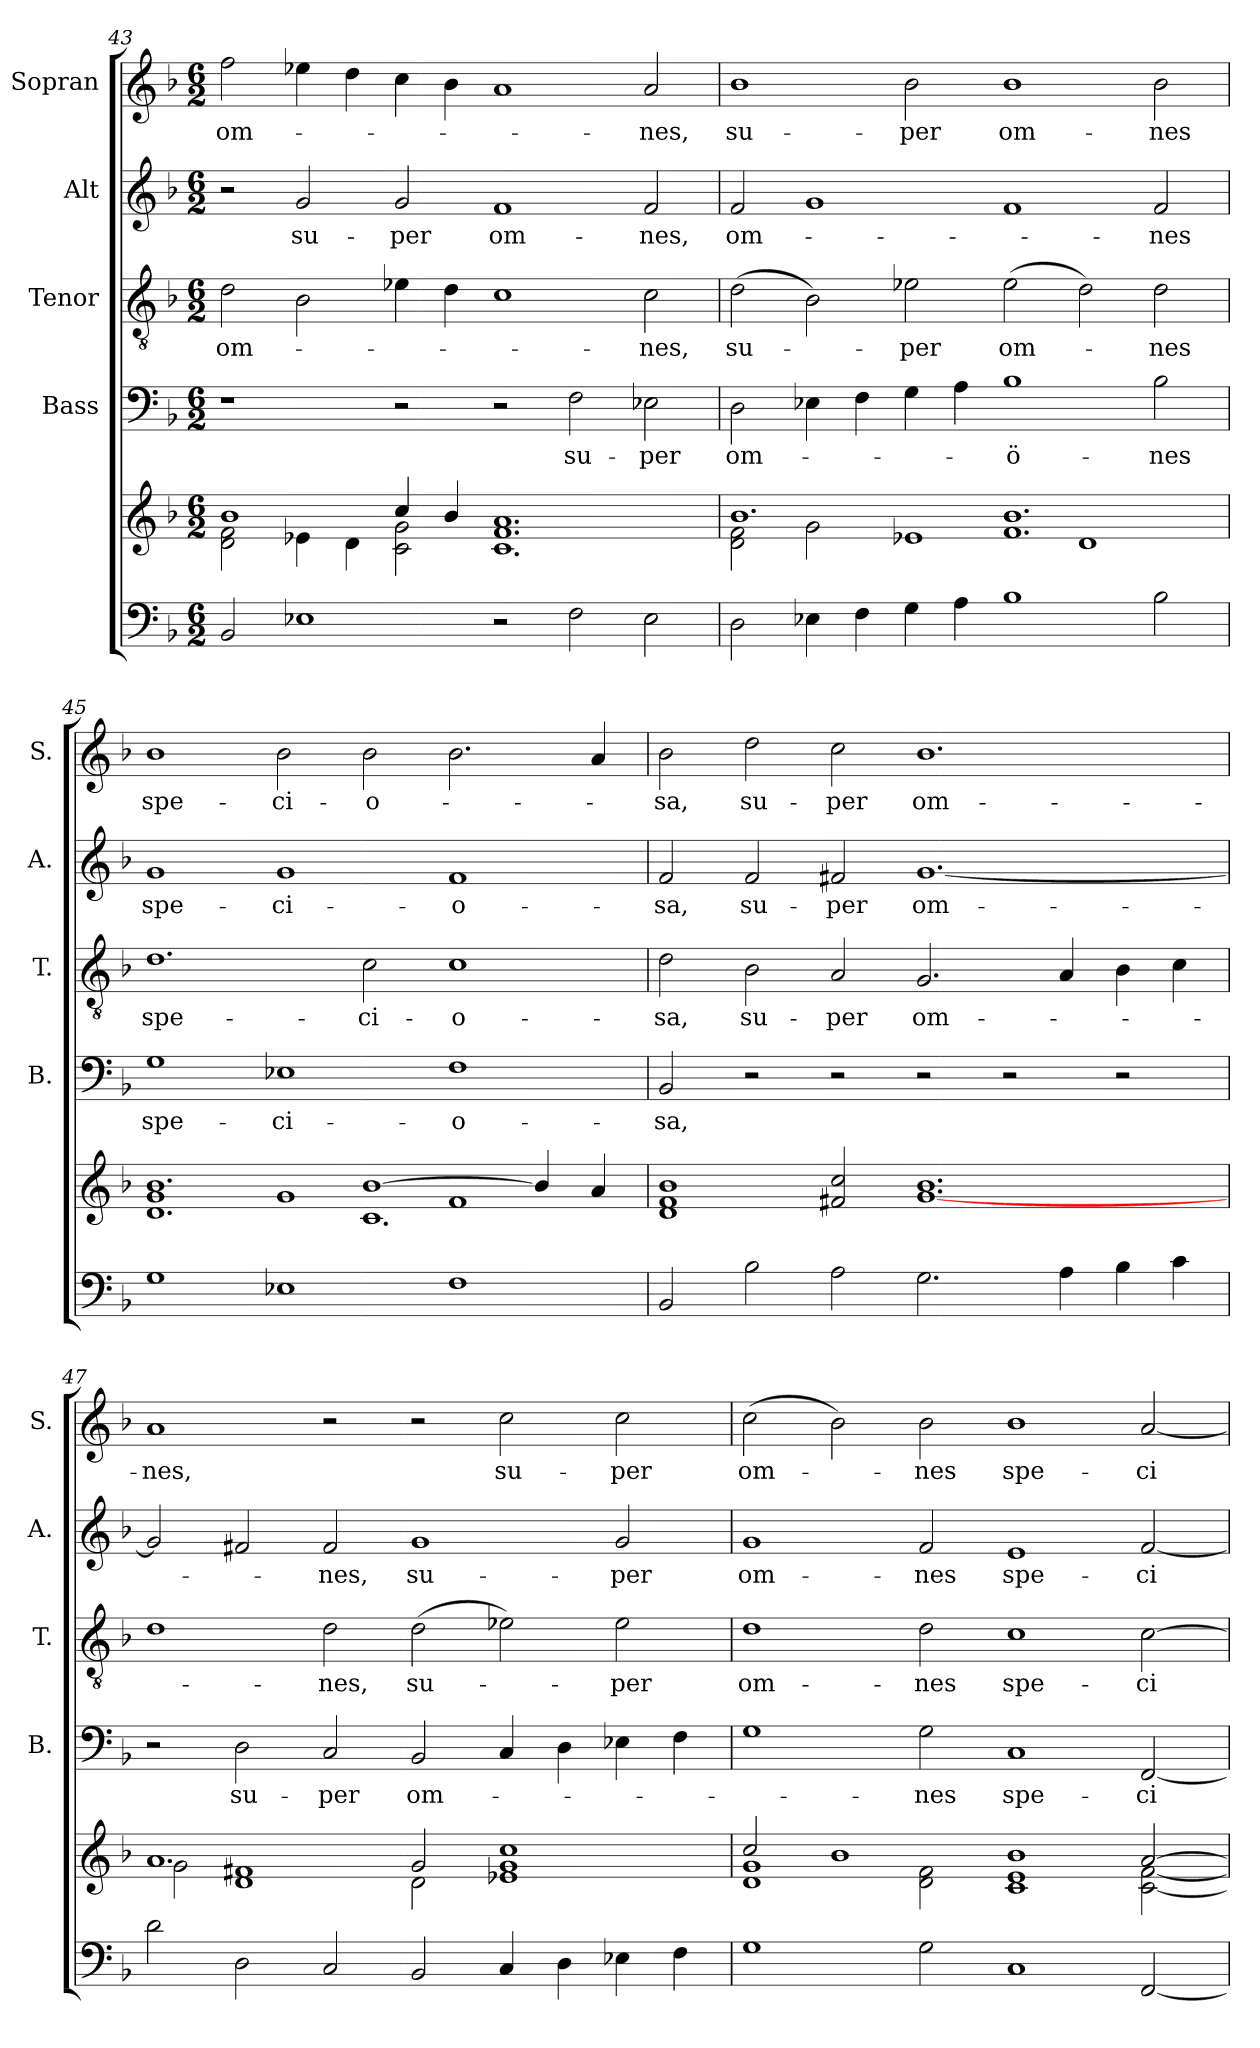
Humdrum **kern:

**kern	**kern	**kern	**text	**kern	**text	**kern	**text	**kern	**text
*part5	*part5	*part4	*part4	*part3	*part3	*part2	*part2	*part1	*part1
*staff6	*staff5	*staff4	*staff4	*staff3	*staff3	*staff2	*staff2	*staff1	*staff1
*	*	*I"Bass	*	*I"Tenor	*	*I"Alt	*	*I"Sopran	*
*	*	*I'B.	*	*I'T.	*	*I'A.	*	*I'S.	*
*clefF4	*clefG2	*clefF4	*	*clefGv2	*	*clefG2	*	*clefG2	*
*k[b-]	*k[b-]	*k[b-]	*	*k[b-]	*	*k[b-]	*	*k[b-]	*
*F:	*F:	*F:	*	*F:	*	*F:	*	*F:	*
*M6/2	*M6/2	*M6/2	*	*M6/2	*	*M6/2	*	*M6/2	*
=43	=43	=43	=43	=43	=43	=43	=43	=43	=43
*	*^	*	*	*	*	*	*	*	*
!	!	!	!	!	!	!LO:LY:b	!	!	!	!LO:LY:b
2BB-/	1b-	2d\ 2f\	1r	.	2d\	om-	2r	.	2ff\	om-
!	!	!	!	!	!	!	!	!LO:LY:b	!	!
1E-X	.	4e-X\	.	.	2B-\	.	2g/	su-	4ee-X\	.
.	.	4d\	.	.	.	.	.	.	4dd\	.
!	!	!	!	!	!	!	!	!LO:LY:b	!	!
.	4cc/	2c\ 2g\	2r	.	4e-X\	.	2g/	-per	4cc\	.
.	4b-/	.	.	.	4d\	.	.	.	4b-\	.
!	!	!	!	!	!	!	!	!LO:LY:b	!	!
2r	1.a	1.c 1.f	2r	.	1c	.	1f	om-	1a	.
!	!	!	!	!LO:LY:b	!	!	!	!	!	!
2F\	.	.	2F\	su-	.	.	.	.	.	.
!	!	!	!	!LO:LY:b	!	!LO:LY:b	!	!LO:LY:b	!	!LO:LY:b
2E-\	.	.	2E-X\	-per	2c\	-nes,	2f/	-nes,	2a/	-nes,
!!LO:LB:g=z
=44	=44	=44	=44	=44	=44	=44	=44	=44	=44	=44
!	!	!	!	!LO:LY:b	!	!LO:LY:b	!	!LO:LY:b	!	!LO:LY:b
2D\	1.b-	2d\ 2f\	2D\	om-	(>2d\	su-	2f/	om-	1b-	su-
4E-X\	.	2g\	4E-X\	.	2B-\)	.	1g	.	.	.
4F\	.	.	4F\	.	.	.	.	.	.	.
!	!	!	!	!	!	!LO:LY:b	!	!	!	!LO:LY:b
4G\	.	1e-X	4G\	.	2e-X\	-per	.	.	2b-\	-per
4A\	.	.	4A\	.	.	.	.	.	.	.
!	!	!	!	!LO:LY:b	!	!LO:LY:b	!	!	!	!LO:LY:b
1B-	1.f 1.b-	.	1B-	-ö-	(>2e-\	om-	1f	.	1b-	om-
.	.	1d	.	.	2d\)	.	.	.	.	.
!	!	!	!	!LO:LY:b	!	!LO:LY:b	!	!LO:LY:b	!	!LO:LY:b
2B-\	.	.	2B-\	-nes	2d\	-nes	2f/	-nes	2b-\	-nes
=45	=45	=45	=45	=45	=45	=45	=45	=45	=45	=45
*	*	*^	*	*	*	*	*	*	*	*
!	!	!	!	!	!LO:LY:b	!	!LO:LY:b	!	!LO:LY:b	!	!LO:LY:b
1G	1.b-	1.d	1g	1G	spe-	1.d	spe-	1g	spe-	1b-	spe-
!	!	!	!	!	!LO:LY:b	!	!	!	!LO:LY:b	!	!LO:LY:b
1E-X	.	.	1g	1E-X	-ci-	.	.	1g	-ci-	2b-\	-ci-
!	!	!	!	!	!	!	!LO:LY:b	!	!	!	!LO:LY:b
.	[>1b-	1.c	.	.	.	2c\	-ci-	.	.	2b-\	-o-
!	!	!	!	!	!LO:LY:b	!	!LO:LY:b	!	!LO:LY:b	!	!
1F	.	.	1f	1F	-o-	1c	-o-	1f	-o-	2.b-\	.
.	4b-/]	.	.	.	.	.	.	.	.	.	.
.	4a/	.	.	.	.	.	.	.	.	4a/	.
*	*v	*v	*v	*	*	*	*	*	*	*	*
=46	=46	=46	=46	=46	=46	=46	=46	=46	=46
!	!	!	!LO:LY:b	!	!LO:LY:b	!	!LO:LY:b	!	!LO:LY:b
2BB-/	1d 1f 1b-	2BB-/	-sa,	2d\	-sa,	2f/	-sa,	2b-\	-sa,
!	!	!	!	!	!LO:LY:b	!	!LO:LY:b	!	!LO:LY:b
2B-\	.	2r	.	2B-\	su-	2f/	su-	2dd\	su-
!	!	!	!	!	!LO:LY:b	!	!LO:LY:b	!	!LO:LY:b
2A\	2f#X/ 2cc/	2r	.	2A/	-per	2f#X/	-per	2cc\	-per
!	!	!	!	!	!LO:LY:b	!	!LO:LY:b	!	!LO:LY:b
2.G\	[1.g 1.b-	2r	.	2.G/	om-	[1.g	om-	1.b-	om-
.	.	2r	.	.	.	.	.	.	.
4A\	.	.	.	4A/	.	.	.	.	.
4B-\	.	2r	.	4B-\	.	.	.	.	.
4c\	.	.	.	4c\	.	.	.	.	.
!!LO:PB:g=z
=47	=47	=47	=47	=47	=47	=47	=47	=47	=47
*	*^	*	*	*	*	*	*	*	*
!	!	!	!	!	!	!	!	!	!	!LO:LY:b
2d\	1.a	2g\	2r	.	1d	.	2g/]	.	1a	-nes,
!	!	!	!	!LO:LY:b	!	!	!	!	!	!
2D\	.	1d 1f#X	2D\	su-	.	.	2f#X/	.	.	.
!	!	!	!	!LO:LY:b	!	!LO:LY:b	!	!LO:LY:b	!	!
2C/	.	.	2C/	-per	2d\	-nes,	2f#/	-nes,	2r	.
!	!	!	!	!LO:LY:b	!	!LO:LY:b	!	!LO:LY:b	!	!
2BB-/	2g/	2d\	2BB-/	om-	(>2d\	su-	1g	su-	2r	.
!	!	!	!	!	!	!	!	!	!	!LO:LY:b
4C/	1g 1cc	1e-X	4C/	.	2e-X\)	.	.	.	2cc\	su-
4D\	.	.	4D\	.	.	.	.	.	.	.
!	!	!	!	!	!	!LO:LY:b	!	!LO:LY:b	!	!LO:LY:b
4E-X\	.	.	4E-X\	.	2e-\	-per	2g/	-per	2cc\	-per
4F\	.	.	4F\	.	.	.	.	.	.	.
=48	=48	=48	=48	=48	=48	=48	=48	=48	=48	=48
!	!	!	!	!	!	!LO:LY:b	!	!LO:LY:b	!	!LO:LY:b
1G	2cc/	1d 1g	1G	.	1d	om-	1g	om-	(>2cc\	om-
.	1b-	.	.	.	.	.	.	.	2b-\)	.
!	!	!	!	!LO:LY:b	!	!LO:LY:b	!	!LO:LY:b	!	!LO:LY:b
2G\	.	2d\ 2f\	2G\	-nes	2d\	-nes	2f/	-nes	2b-\	-nes
!	!	!	!	!LO:LY:b	!	!LO:LY:b	!	!LO:LY:b	!	!LO:LY:b
1C	1b-	1c 1e	1C	spe-	1c	spe-	1e	spe-	1b-	spe-
!	!	!	!	!LO:LY:b	!	!LO:LY:b	!	!LO:LY:b	!	!LO:LY:b
[2FF/	[>2a/	[<2c\ [<2f\	[2FF/	-ci-	[2c\	-ci-	[2f/	-ci-	[2a/	-ci-
*	*v	*v	*	*	*	*	*	*	*	*
=	=	=	=	=	=	=	=	=	=
*-	*-	*-	*-	*-	*-	*-	*-	*-	*-
